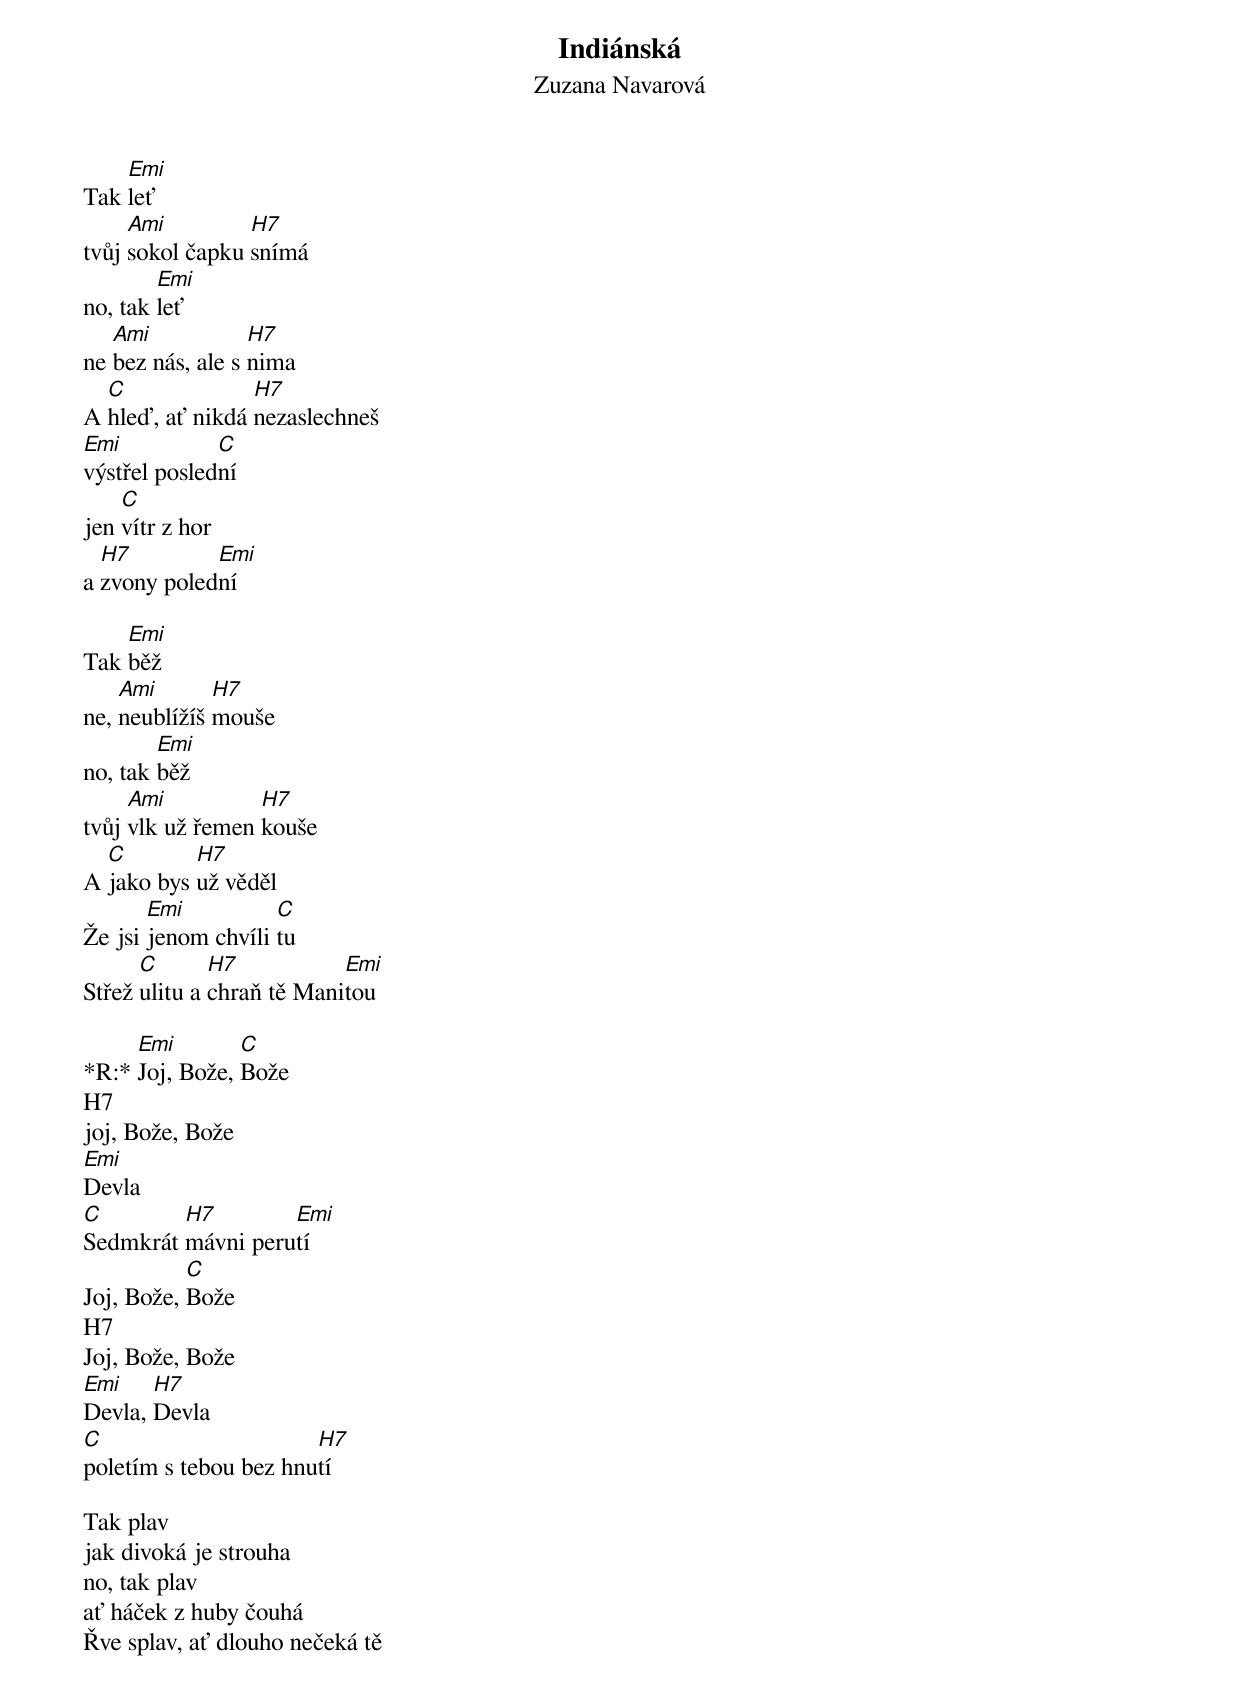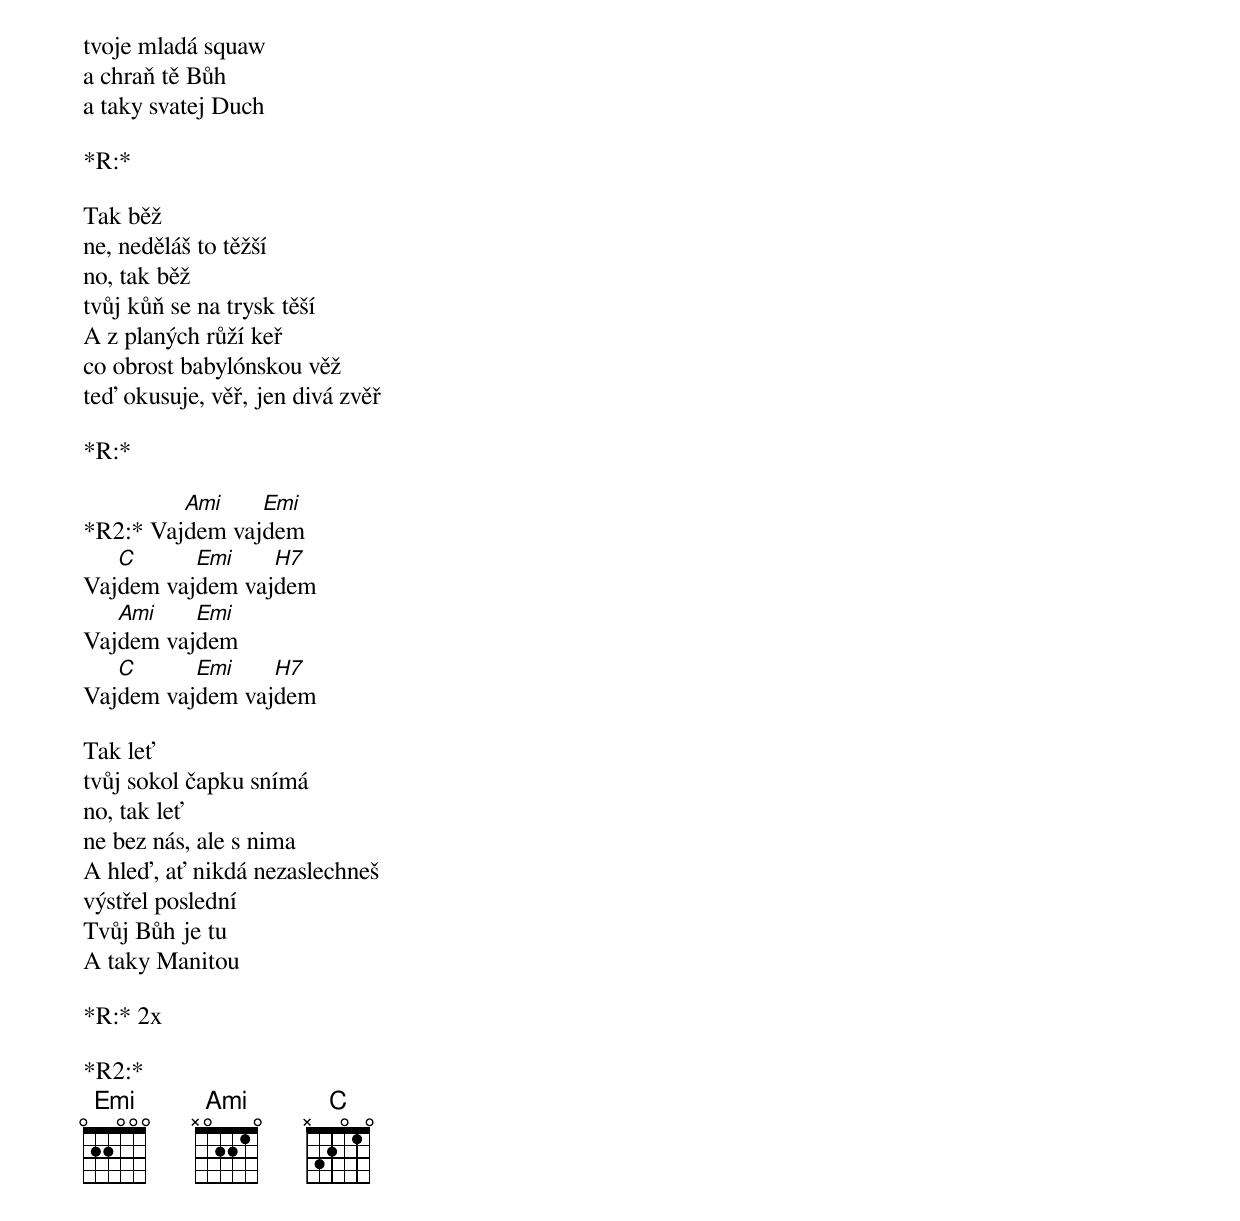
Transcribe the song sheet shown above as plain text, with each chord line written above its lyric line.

Indiánská
Zuzana Navarová


    Emi
Tak leť
     Ami         H7
tvůj sokol čapku snímá
        Emi
no, tak leť
   Ami            H7
ne bez nás, ale s nima
  C              H7
A hleď, ať nikdá nezaslechneš
Emi           C
výstřel poslední
    C
jen vítr z hor
  H7         Emi
a zvony polední

    Emi
Tak běž
    Ami       H7
ne, neublížíš mouše
        Emi
no, tak běž
     Ami          H7
tvůj vlk už řemen kouše
  C        H7
A jako bys už věděl
       Emi          C
Že jsi jenom chvíli tu
      C       H7           Emi
Střež ulitu a chraň tě Manitou

     Emi        C
*R:* Joj, Bože, Bože
H7
joj, Bože, Bože
Emi
Devla
C        H7        Emi
Sedmkrát mávni perutí
           C
Joj, Bože, Bože
H7
Joj, Bože, Bože
Emi    H7
Devla, Devla
C                      H7
poletím s tebou bez hnutí

Tak plav
jak divoká je strouha
no, tak plav
ať háček z huby čouhá
Řve splav, ať dlouho nečeká tě
tvoje mladá squaw
a chraň tě Bůh
a taky svatej Duch

*R:*

Tak běž
ne, neděláš to těžší
no, tak běž
tvůj kůň se na trysk těší
A z planých růží keř
co obrost babylónskou věž
teď okusuje, věř, jen divá zvěř

*R:*

         Ami    Emi
*R2:* Vajdem vajdem
   C      Emi    H7
Vajdem vajdem vajdem
   Ami    Emi
Vajdem vajdem
   C      Emi    H7
Vajdem vajdem vajdem

Tak leť
tvůj sokol čapku snímá
no, tak leť
ne bez nás, ale s nima
A hleď, ať nikdá nezaslechneš
výstřel poslední
Tvůj Bůh je tu
A taky Manitou

*R:* 2x

*R2:*
